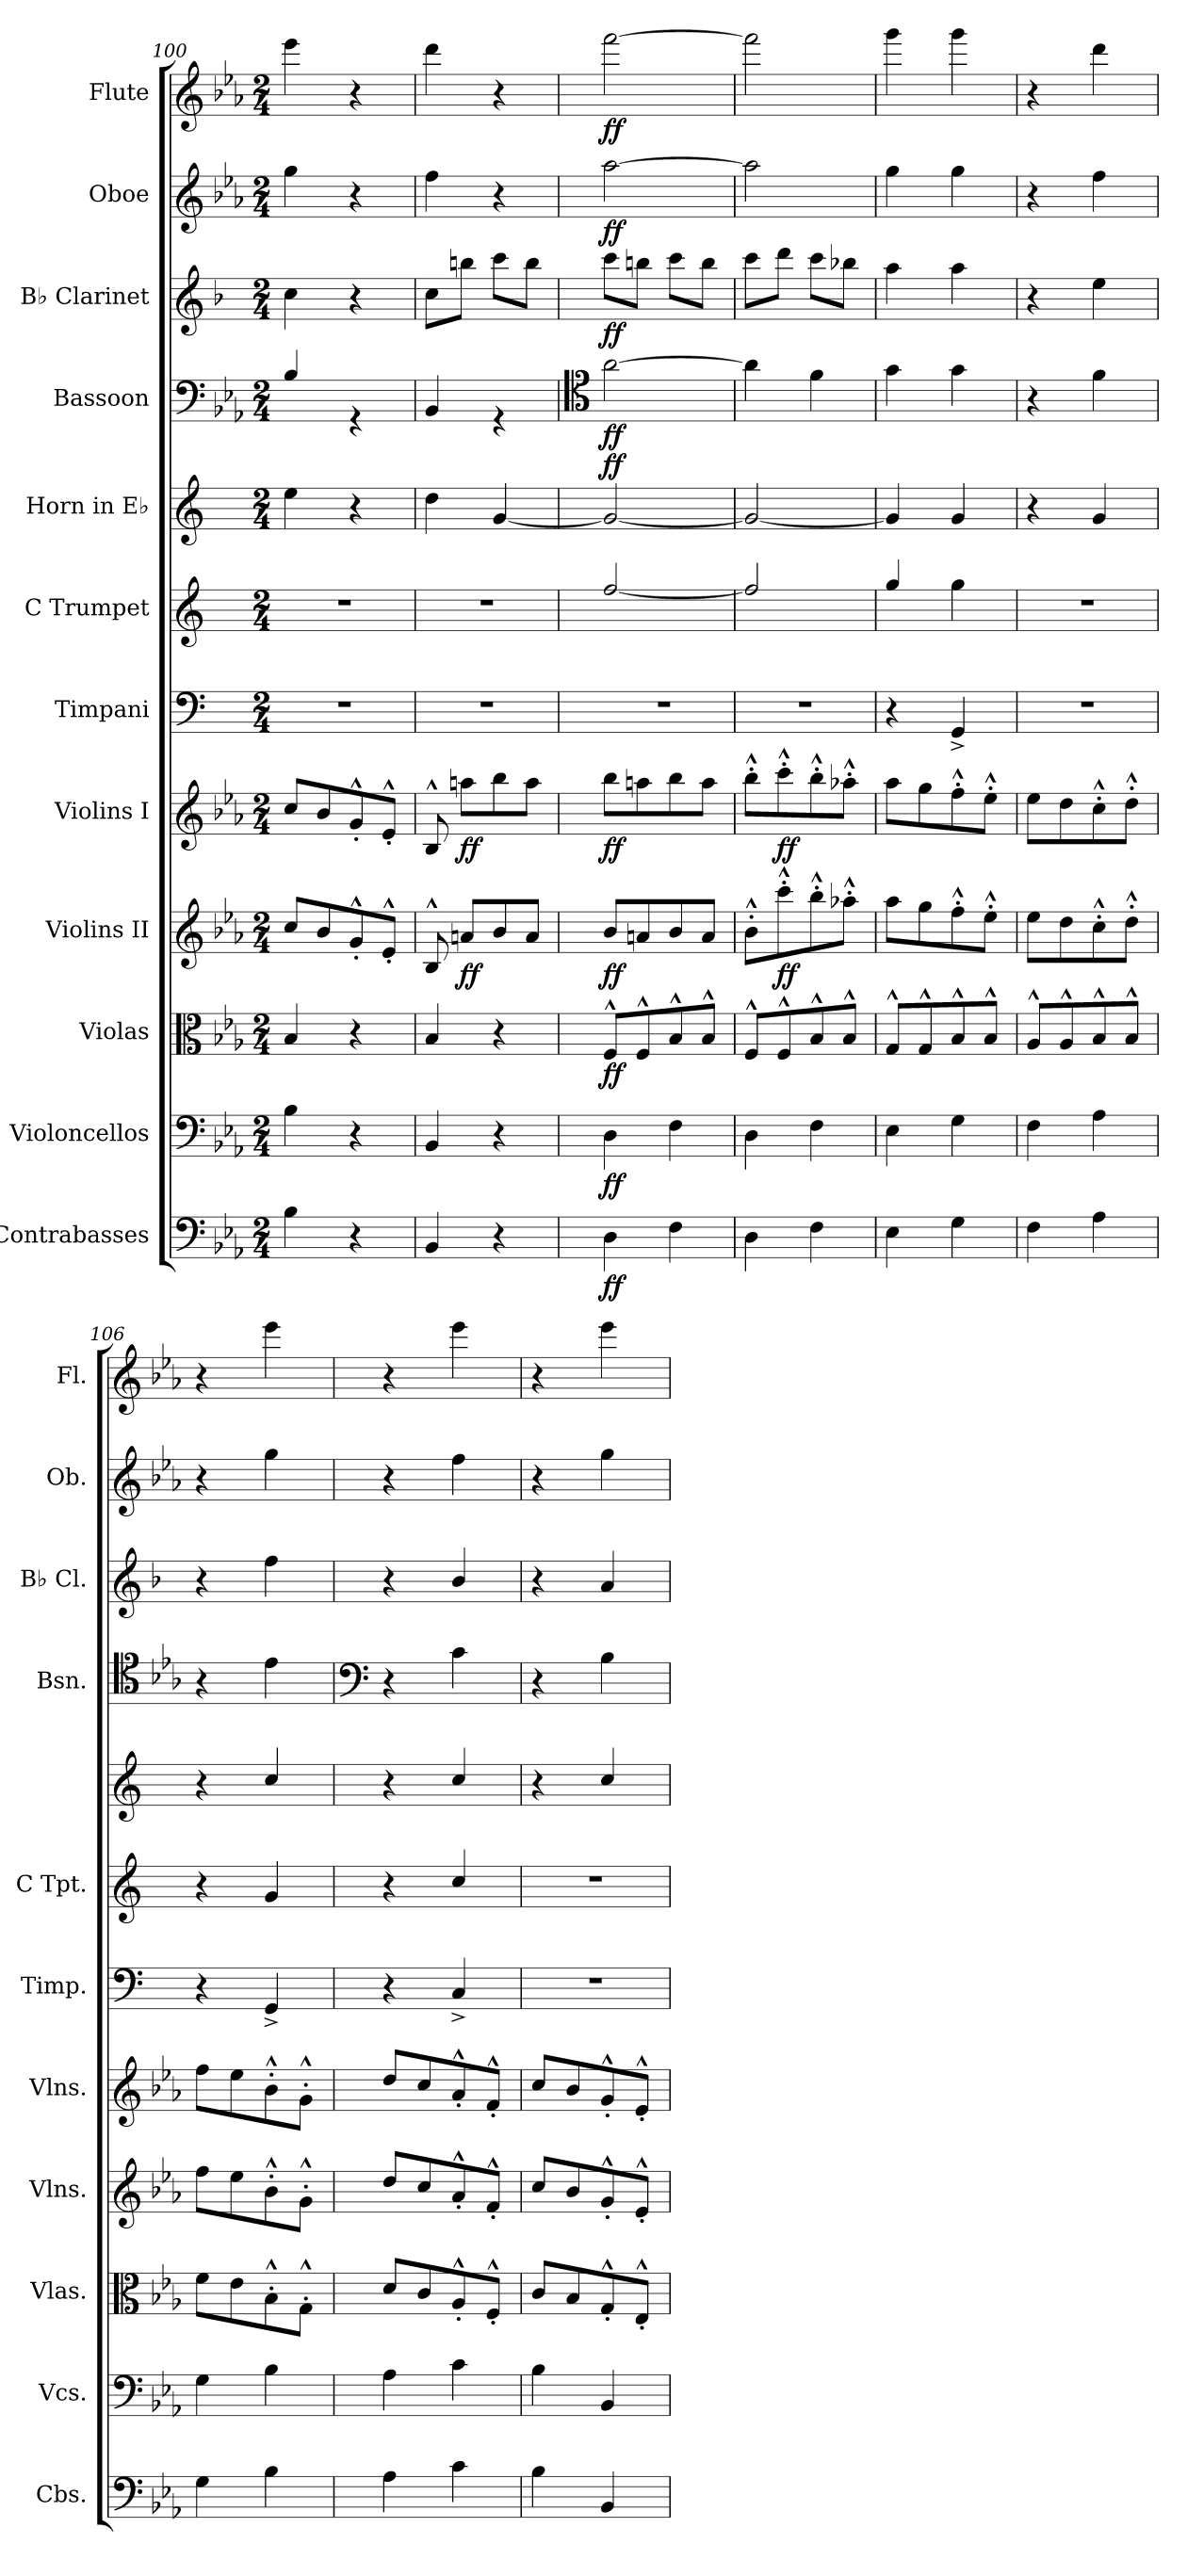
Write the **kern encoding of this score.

**kern	**dynam	**kern	**dynam	**kern	**dynam	**kern	**dynam	**kern	**dynam	**kern	**kern	**kern	**dynam	**kern	**dynam	**kern	**dynam	**kern	**dynam	**kern	**dynam
*part12	*part12	*part11	*part11	*part10	*part10	*part9	*part9	*part8	*part8	*part7	*part6	*part5	*part5	*part4	*part4	*part3	*part3	*part2	*part2	*part1	*part1
*staff12	*staff12	*staff11	*staff11	*staff10	*staff10	*staff9	*staff9	*staff8	*staff8	*staff7	*staff6	*staff5	*staff5	*staff4	*staff4	*staff3	*staff3	*staff2	*staff2	*staff1	*staff1
*I"Contrabasses	*	*I"Violoncellos	*	*I"Violas	*	*I"Violins II	*	*I"Violins I	*	*I"Timpani	*I"C Trumpet	*I"Horn in E♭	*	*I"Bassoon	*	*I"B♭ Clarinet	*	*I"Oboe	*	*I"Flute	*
*I'Cbs.	*	*I'Vcs.	*	*I'Vlas.	*	*I'Vlns.	*	*I'Vlns.	*	*I'Timp.	*I'C Tpt.	*	*	*I'Bsn.	*	*I'B♭ Cl.	*	*I'Ob.	*	*I'Fl.	*
*clefF4	*	*clefF4	*	*clefC3	*	*clefG2	*	*clefG2	*	*clefF4	*clefG2	*clefG2	*	*clefF4	*	*clefG2	*	*clefG2	*	*clefG2	*
*ITrd7c12	*	*	*	*	*	*	*	*	*	*	*	*ITrd4c7	*	*	*	*ITrd1c2	*	*	*	*	*
*k[b-e-a-]	*	*k[b-e-a-]	*	*k[b-e-a-]	*	*k[b-e-a-]	*	*k[b-e-a-]	*	*k[]	*k[]	*k[b-]	*	*k[b-e-a-]	*	*k[b-e-a-]	*	*k[b-e-a-]	*	*k[b-e-a-]	*
*M2/4	*	*M2/4	*	*M2/4	*	*M2/4	*	*M2/4	*	*M2/4	*M2/4	*M2/4	*	*M2/4	*	*M2/4	*	*M2/4	*	*M2/4	*
=100	=100	=100	=100	=100	=100	=100	=100	=100	=100	=100	=100	=100	=100	=100	=100	=100	=100	=100	=100	=100	=100
4BB-\	.	4B-\	.	4B-/	.	8cc/L	.	8cc/L	.	2r	2r	4a\	.	4B-/	.	4b-\	.	4gg\	.	4eee-\	.
.	.	.	.	.	.	8b-/	.	8b-/	.	.	.	.	.	.	.	.	.	.	.	.	.
4r	.	4r	.	4r	.	8g'^^/	.	8g'^^/	.	.	.	4r	.	4rGG	.	4r	.	4r	.	4r	.
.	.	.	.	.	.	8e-'^^/J	.	8e-'^^/J	.	.	.	.	.	.	.	.	.	.	.	.	.
=101	=101	=101	=101	=101	=101	=101	=101	=101	=101	=101	=101	=101	=101	=101	=101	=101	=101	=101	=101	=101	=101
4BBB-/	.	4BB-/	.	4B-/	.	8B-^^/	.	8B-^^/	.	2r	2r	4g\	.	4BB-/	.	8b-\L	.	4ff\	.	4ddd\	.
!	!	!	!	!	!	!	!LO:DY:b	!	!LO:DY:b	!	!	!	!	!	!	!	!	!	!	!	!
.	.	.	.	.	.	8an/L	ff	8aan\L	ff	.	.	.	.	.	.	8aan\J	.	.	.	.	.
4r	.	4r	.	4r	.	8b-/	.	8bb-\	.	.	.	[4c/	.	4rGG	.	8bb-\L	.	4r	.	4r	.
.	.	.	.	.	.	8a/J	.	8aa\J	.	.	.	.	.	.	.	8aa\J	.	.	.	.	.
=102	=102	=102	=102	=102	=102	=102	=102	=102	=102	=102	=102	=102	=102	=102	=102	=102	=102	=102	=102	=102	=102
*	*	*	*	*	*	*	*	*	*	*	*	*	*	*clefC4	*	*	*	*	*	*	*
!	!LO:DY:b	!	!LO:DY:b	!	!LO:DY:b	!	!LO:DY:b	!	!LO:DY:b	!	!	!	!LO:DY:a	!	!LO:DY:b	!	!LO:DY:b	!	!LO:DY:b	!	!LO:DY:b
4DD\	ff	4D\	ff	8F^^/L	ff	8b-/L	ff	8bb-\L	ff	2r	[2ff/	2c/_	ff	[2a-\	ff	8bb-\L	ff	[2aa-\	ff	[2fff\	ff
.	.	.	.	8F^^/	.	8an/	.	8aan\	.	.	.	.	.	.	.	8aan\J	.	.	.	.	.
4FF\	.	4F\	.	8B-^^/	.	8b-/	.	8bb-\	.	.	.	.	.	.	.	8bb-\L	.	.	.	.	.
.	.	.	.	8B-^^/J	.	8a/J	.	8aa\J	.	.	.	.	.	.	.	8aa\J	.	.	.	.	.
=103	=103	=103	=103	=103	=103	=103	=103	=103	=103	=103	=103	=103	=103	=103	=103	=103	=103	=103	=103	=103	=103
4DD\	.	4D\	.	8F^^/L	.	8b-'^^\L	.	8bb-'^^\L	.	2r	2ff/]	2c/_	.	4a-\]	.	8bb-\L	.	2aa-\]	.	2fff\]	.
!	!	!	!	!	!	!	!LO:DY:b	!	!LO:DY:b	!	!	!	!	!	!	!	!	!	!	!	!
.	.	.	.	8F^^/	.	8ccc'^^\	ff	8ccc'^^\	ff	.	.	.	.	.	.	8ccc\J	.	.	.	.	.
4FF\	.	4F\	.	8B-^^/	.	8bb-'^^\	.	8bb-'^^\	.	.	.	.	.	4f\	.	8bb-\L	.	.	.	.	.
.	.	.	.	8B-^^/J	.	8aa-X'^^\J	.	8aa-X'^^\J	.	.	.	.	.	.	.	8aa-X\J	.	.	.	.	.
=104	=104	=104	=104	=104	=104	=104	=104	=104	=104	=104	=104	=104	=104	=104	=104	=104	=104	=104	=104	=104	=104
4EE-\	.	4E-\	.	8G^^/L	.	8aa-\L	.	8aa-\L	.	4r	4gg/	4c/]	.	4g\	.	4gg\	.	4gg\	.	4ggg\	.
.	.	.	.	8G^^/	.	8gg\	.	8gg\	.	.	.	.	.	.	.	.	.	.	.	.	.
4GG\	.	4G\	.	8B-^^/	.	8ff'^^\	.	8ff'^^\	.	4GG^/	4gg\	4c/	.	4g\	.	4gg\	.	4gg\	.	4ggg\	.
.	.	.	.	8B-^^/J	.	8ee-'^^\J	.	8ee-'^^\J	.	.	.	.	.	.	.	.	.	.	.	.	.
!!LO:PB:g=z
=105	=105	=105	=105	=105	=105	=105	=105	=105	=105	=105	=105	=105	=105	=105	=105	=105	=105	=105	=105	=105	=105
4FF\	.	4F\	.	8A-^^/L	.	8ee-\L	.	8ee-\L	.	2r	2r	4r	.	4r	.	4r	.	4r	.	4r	.
.	.	.	.	8A-^^/	.	8dd\	.	8dd\	.	.	.	.	.	.	.	.	.	.	.	.	.
4AA-\	.	4A-\	.	8B-^^/	.	8cc'^^\	.	8cc'^^\	.	.	.	4c/	.	4f\	.	4dd\	.	4ff\	.	4ddd\	.
.	.	.	.	8B-^^/J	.	8dd'^^\J	.	8dd'^^\J	.	.	.	.	.	.	.	.	.	.	.	.	.
=106	=106	=106	=106	=106	=106	=106	=106	=106	=106	=106	=106	=106	=106	=106	=106	=106	=106	=106	=106	=106	=106
4GG\	.	4G\	.	8f\L	.	8ff\L	.	8ff\L	.	4r	4r	4r	.	4r	.	4r	.	4r	.	4r	.
.	.	.	.	8e-\	.	8ee-\	.	8ee-\	.	.	.	.	.	.	.	.	.	.	.	.	.
4BB-\	.	4B-\	.	8B-'^^\	.	8b-'^^\	.	8b-'^^\	.	4GG^/	4g/	4f/	.	4e-\	.	4ee-\	.	4gg\	.	4eee-\	.
.	.	.	.	8G'^^\J	.	8g'^^\J	.	8g'^^\J	.	.	.	.	.	.	.	.	.	.	.	.	.
=107	=107	=107	=107	=107	=107	=107	=107	=107	=107	=107	=107	=107	=107	=107	=107	=107	=107	=107	=107	=107	=107
*	*	*	*	*	*	*	*	*	*	*	*	*	*	*clefF4	*	*	*	*	*	*	*
4AA-\	.	4A-\	.	8d/L	.	8dd/L	.	8dd/L	.	4r	4r	4r	.	4r	.	4r	.	4r	.	4r	.
.	.	.	.	8c/	.	8cc/	.	8cc/	.	.	.	.	.	.	.	.	.	.	.	.	.
4C\	.	4c\	.	8A-'^^/	.	8a-'^^/	.	8a-'^^/	.	4C^/	4cc/	4f/	.	4c\	.	4a-/	.	4ff\	.	4eee-\	.
.	.	.	.	8F'^^/J	.	8f'^^/J	.	8f'^^/J	.	.	.	.	.	.	.	.	.	.	.	.	.
=108	=108	=108	=108	=108	=108	=108	=108	=108	=108	=108	=108	=108	=108	=108	=108	=108	=108	=108	=108	=108	=108
4BB-\	.	4B-\	.	8c/L	.	8cc/L	.	8cc/L	.	2r	2r	4r	.	4r	.	4r	.	4r	.	4r	.
.	.	.	.	8B-/	.	8b-/	.	8b-/	.	.	.	.	.	.	.	.	.	.	.	.	.
4BBB-/	.	4BB-/	.	8G'^^/	.	8g'^^/	.	8g'^^/	.	.	.	4f/	.	4B-\	.	4g/	.	4gg\	.	4eee-\	.
.	.	.	.	8E-'^^/J	.	8e-'^^/J	.	8e-'^^/J	.	.	.	.	.	.	.	.	.	.	.	.	.
=	=	=	=	=	=	=	=	=	=	=	=	=	=	=	=	=	=	=	=	=	=
*-	*-	*-	*-	*-	*-	*-	*-	*-	*-	*-	*-	*-	*-	*-	*-	*-	*-	*-	*-	*-	*-
